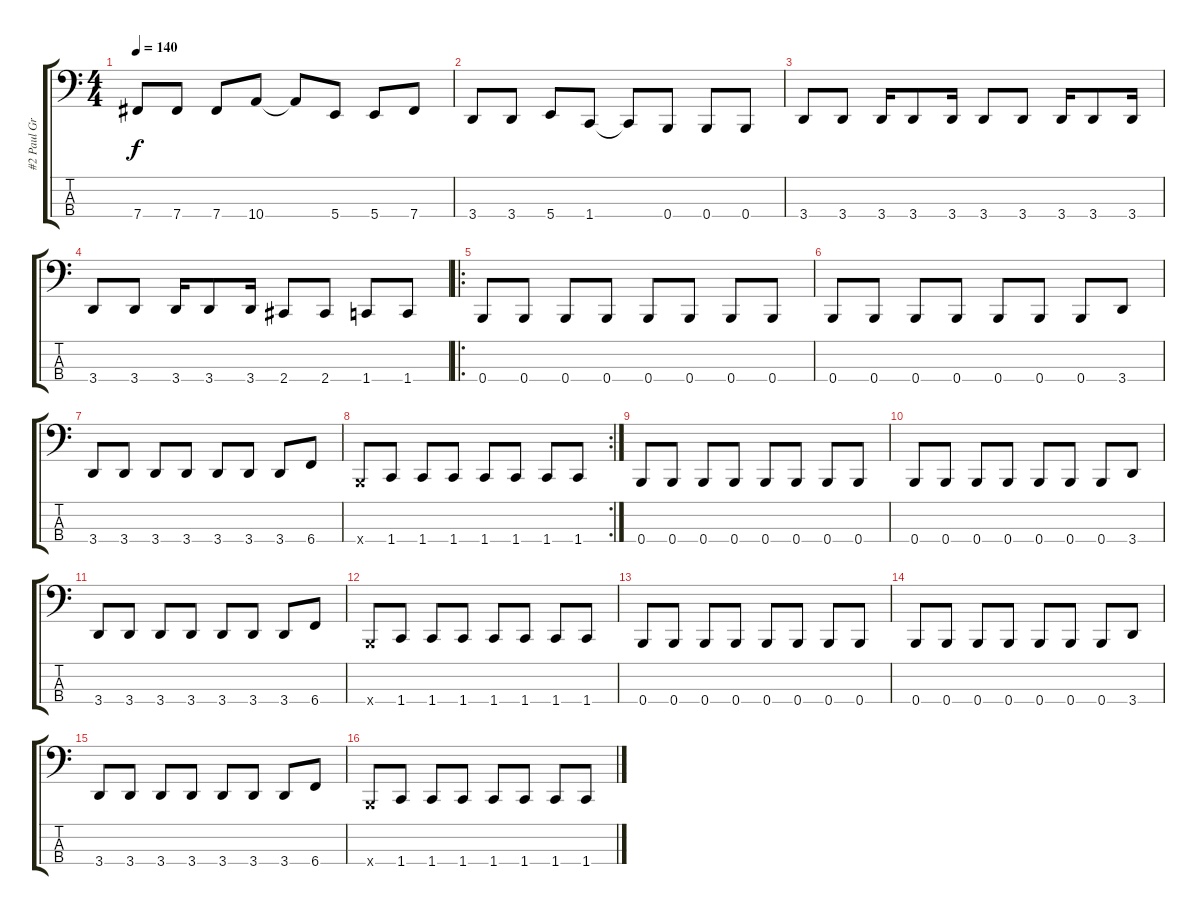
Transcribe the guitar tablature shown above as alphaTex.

\track ("#2 Paul Gray" "#2 Paul Gr") {instrument electricbasspick}
\staff {score tabs}
\tuning (E2 B1 Gb1 B0) {hide}
\ts (4 4)
\tempo 140
\clef f4
\ks c
7.4.8{dy f} 7.4.8 7.4.8 10.4.8 10.4{t}.8 5.4.8 5.4.8 7.4.8 |
3.4.8 3.4.8 5.4.8 1.4.8 1.4{t}.8 0.4.8 0.4.8 0.4.8 |
3.4.8 3.4.8 3.4.16 3.4.8 3.4.16 3.4.8 3.4.8 3.4.16 3.4.8 3.4.16 |
3.4.8 3.4.8 3.4.16 3.4.8 3.4.16 2.4.8 2.4.8 1.4.8 1.4.8 |
\ro
0.4.8 0.4.8 0.4.8 0.4.8 0.4.8 0.4.8 0.4.8 0.4.8 |
0.4.8 0.4.8 0.4.8 0.4.8 0.4.8 0.4.8 0.4.8 3.4.8 |
3.4.8 3.4.8 3.4.8 3.4.8 3.4.8 3.4.8 3.4.8 6.4.8 |
\rc 2
0.4{x}.8 1.4.8 1.4.8 1.4.8 1.4.8 1.4.8 1.4.8 1.4.8 |
0.4.8 0.4.8 0.4.8 0.4.8 0.4.8 0.4.8 0.4.8 0.4.8 |
0.4.8 0.4.8 0.4.8 0.4.8 0.4.8 0.4.8 0.4.8 3.4.8 |
3.4.8 3.4.8 3.4.8 3.4.8 3.4.8 3.4.8 3.4.8 6.4.8 |
0.4{x}.8 1.4.8 1.4.8 1.4.8 1.4.8 1.4.8 1.4.8 1.4.8 |
0.4.8 0.4.8 0.4.8 0.4.8 0.4.8 0.4.8 0.4.8 0.4.8 |
0.4.8 0.4.8 0.4.8 0.4.8 0.4.8 0.4.8 0.4.8 3.4.8 |
3.4.8 3.4.8 3.4.8 3.4.8 3.4.8 3.4.8 3.4.8 6.4.8 |
0.4{x}.8 1.4.8 1.4.8 1.4.8 1.4.8 1.4.8 1.4.8 1.4.8
